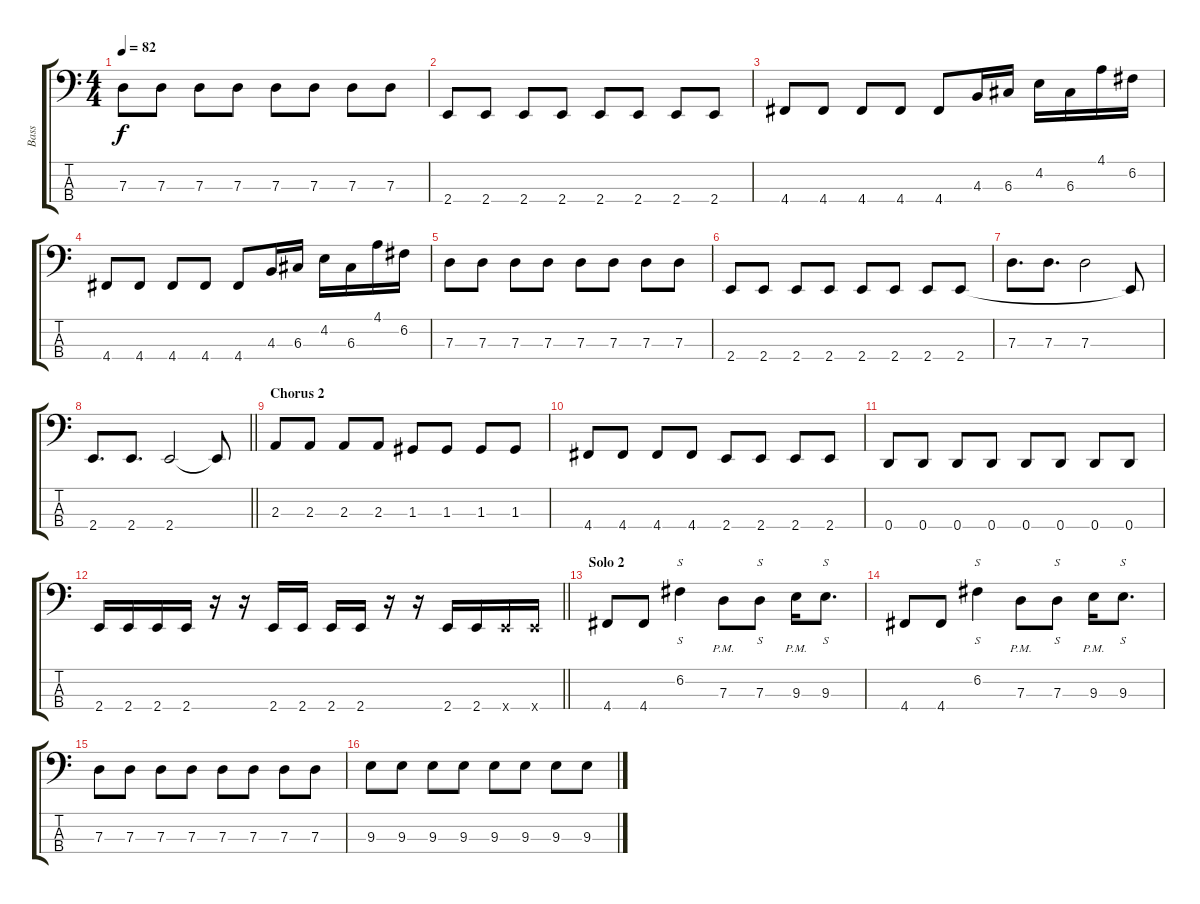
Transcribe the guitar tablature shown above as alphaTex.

\track ("Bass" "Bass") {instrument electricbassfinger}
\staff {score tabs}
\tuning (F2 C2 G1 D1) {hide}
\ts (4 4)
\tempo 82
\clef f4
\ks c
7.3.8{dy f} 7.3.8 7.3.8 7.3.8 7.3.8 7.3.8 7.3.8 7.3.8 |
2.4.8 2.4.8 2.4.8 2.4.8 2.4.8 2.4.8 2.4.8 2.4.8 |
4.4.8 4.4.8 4.4.8 4.4.8 4.4.8 4.3.16 6.3.16 4.2.16 6.3.16 4.1.16 6.2.16 |
4.4.8 4.4.8 4.4.8 4.4.8 4.4.8 4.3.16 6.3.16 4.2.16 6.3.16 4.1.16 6.2.16 |
7.3.8 7.3.8 7.3.8 7.3.8 7.3.8 7.3.8 7.3.8 7.3.8 |
2.4.8 2.4.8 2.4.8 2.4.8 2.4.8 2.4.8 2.4.8 2.4.8 |
7.3.8{d} 7.3.8{d} 7.3.2 2.4{t}.8 |
\barLineRight lightlight
2.4.8{d} 2.4.8{d} 2.4.2 2.4{t}.8 |
\section ("" "Chorus 2")
2.3.8 2.3.8 2.3.8 2.3.8 1.3.8 1.3.8 1.3.8 1.3.8 |
4.4.8 4.4.8 4.4.8 4.4.8 2.4.8 2.4.8 2.4.8 2.4.8 |
0.4.8 0.4.8 0.4.8 0.4.8 0.4.8 0.4.8 0.4.8 0.4.8 |
\barLineRight lightlight
2.4.16 2.4.16 2.4.16 2.4.16 r.16 r.16 2.4.16 2.4.16 2.4.16 2.4.16 r.16 r.16 2.4.16 2.4.16 2.4{x}.16 2.4{x}.16 |
\section ("" "Solo 2")
4.4.8 4.4.8 6.2.4{s} 7.3{pm}.8 7.3.8{s} 9.3{pm}.16 9.3.8{s d} |
4.4.8 4.4.8 6.2.4{s} 7.3{pm}.8 7.3.8{s} 9.3{pm}.16 9.3.8{s d} |
7.3.8 7.3.8 7.3.8 7.3.8 7.3.8 7.3.8 7.3.8 7.3.8 |
9.3.8 9.3.8 9.3.8 9.3.8 9.3.8 9.3.8 9.3.8 9.3.8
